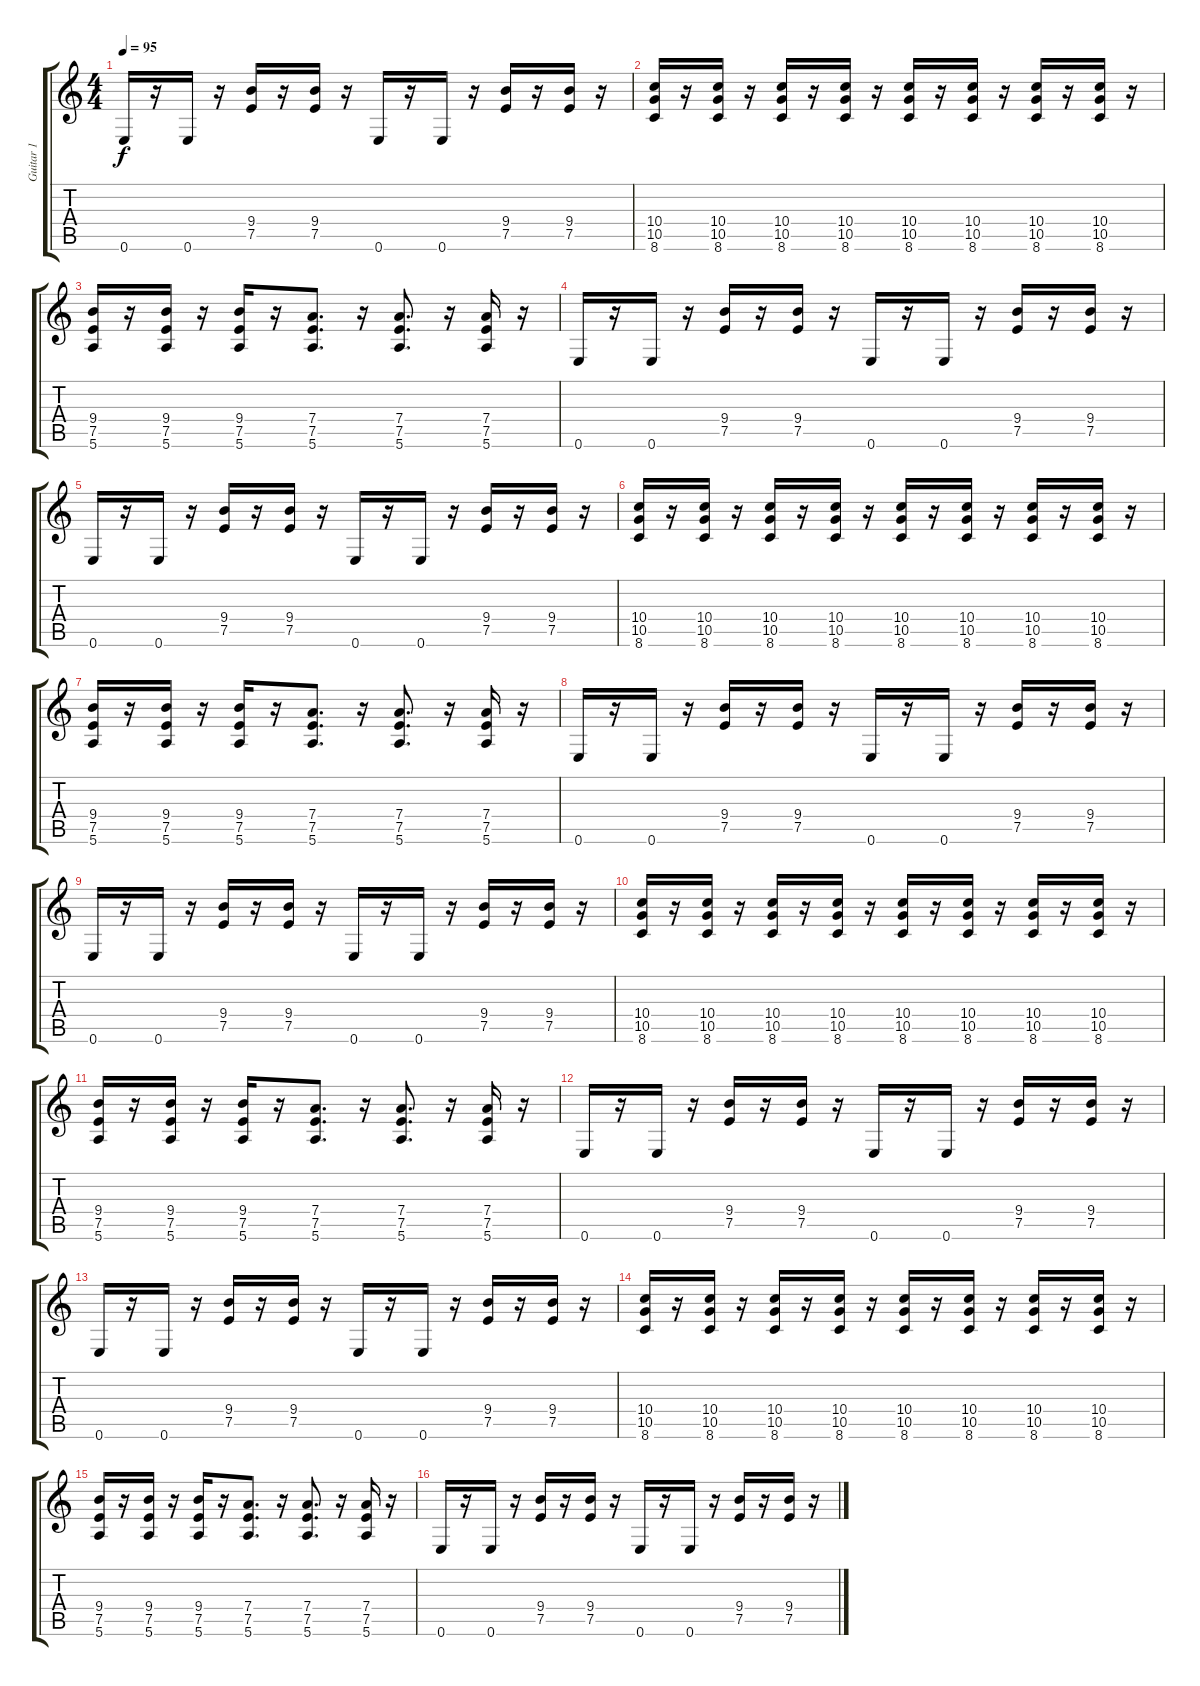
\track ("Guitar 1" "Guitar 1") {instrument electricguitarjazz}
\staff {score tabs}
\tuning (E4 B3 G3 D3 A2 E2) {hide}
\ts (4 4)
\tempo 95
\clef g2
\ks c
0.6.16{dy f} r.16 0.6.16 r.16 (9.4 7.5).16 r.16 (9.4 7.5).16 r.16 0.6.16 r.16 0.6.16 r.16 (9.4 7.5).16 r.16 (9.4 7.5).16 r.16 |
(10.4 10.5 8.6).16 r.16 (10.4 10.5 8.6).16 r.16 (10.4 10.5 8.6).16 r.16 (10.4 10.5 8.6).16 r.16 (10.4 10.5 8.6).16 r.16 (10.4 10.5 8.6).16 r.16 (10.4 10.5 8.6).16 r.16 (10.4 10.5 8.6).16 r.16 |
(9.4 7.5 5.6).16 r.16 (9.4 7.5 5.6).16 r.16 (9.4 7.5 5.6).16 r.16 (7.4 7.5 5.6).8{d} r.16 (7.4 7.5 5.6).8{d} r.16 (7.4 7.5 5.6).16 r.16 |
0.6.16 r.16 0.6.16 r.16 (9.4 7.5).16 r.16 (9.4 7.5).16 r.16 0.6.16 r.16 0.6.16 r.16 (9.4 7.5).16 r.16 (9.4 7.5).16 r.16 |
0.6.16 r.16 0.6.16 r.16 (9.4 7.5).16 r.16 (9.4 7.5).16 r.16 0.6.16 r.16 0.6.16 r.16 (9.4 7.5).16 r.16 (9.4 7.5).16 r.16 |
(10.4 10.5 8.6).16 r.16 (10.4 10.5 8.6).16 r.16 (10.4 10.5 8.6).16 r.16 (10.4 10.5 8.6).16 r.16 (10.4 10.5 8.6).16 r.16 (10.4 10.5 8.6).16 r.16 (10.4 10.5 8.6).16 r.16 (10.4 10.5 8.6).16 r.16 |
(9.4 7.5 5.6).16 r.16 (9.4 7.5 5.6).16 r.16 (9.4 7.5 5.6).16 r.16 (7.4 7.5 5.6).8{d} r.16 (7.4 7.5 5.6).8{d} r.16 (7.4 7.5 5.6).16 r.16 |
0.6.16 r.16 0.6.16 r.16 (9.4 7.5).16 r.16 (9.4 7.5).16 r.16 0.6.16 r.16 0.6.16 r.16 (9.4 7.5).16 r.16 (9.4 7.5).16 r.16 |
0.6.16 r.16 0.6.16 r.16 (9.4 7.5).16 r.16 (9.4 7.5).16 r.16 0.6.16 r.16 0.6.16 r.16 (9.4 7.5).16 r.16 (9.4 7.5).16 r.16 |
(10.4 10.5 8.6).16 r.16 (10.4 10.5 8.6).16 r.16 (10.4 10.5 8.6).16 r.16 (10.4 10.5 8.6).16 r.16 (10.4 10.5 8.6).16 r.16 (10.4 10.5 8.6).16 r.16 (10.4 10.5 8.6).16 r.16 (10.4 10.5 8.6).16 r.16 |
(9.4 7.5 5.6).16 r.16 (9.4 7.5 5.6).16 r.16 (9.4 7.5 5.6).16 r.16 (7.4 7.5 5.6).8{d} r.16 (7.4 7.5 5.6).8{d} r.16 (7.4 7.5 5.6).16 r.16 |
0.6.16 r.16 0.6.16 r.16 (9.4 7.5).16 r.16 (9.4 7.5).16 r.16 0.6.16 r.16 0.6.16 r.16 (9.4 7.5).16 r.16 (9.4 7.5).16 r.16 |
0.6.16 r.16 0.6.16 r.16 (9.4 7.5).16 r.16 (9.4 7.5).16 r.16 0.6.16 r.16 0.6.16 r.16 (9.4 7.5).16 r.16 (9.4 7.5).16 r.16 |
(10.4 10.5 8.6).16 r.16 (10.4 10.5 8.6).16 r.16 (10.4 10.5 8.6).16 r.16 (10.4 10.5 8.6).16 r.16 (10.4 10.5 8.6).16 r.16 (10.4 10.5 8.6).16 r.16 (10.4 10.5 8.6).16 r.16 (10.4 10.5 8.6).16 r.16 |
(9.4 7.5 5.6).16 r.16 (9.4 7.5 5.6).16 r.16 (9.4 7.5 5.6).16 r.16 (7.4 7.5 5.6).8{d} r.16 (7.4 7.5 5.6).8{d} r.16 (7.4 7.5 5.6).16 r.16 |
0.6.16 r.16 0.6.16 r.16 (9.4 7.5).16 r.16 (9.4 7.5).16 r.16 0.6.16 r.16 0.6.16 r.16 (9.4 7.5).16 r.16 (9.4 7.5).16 r.16
